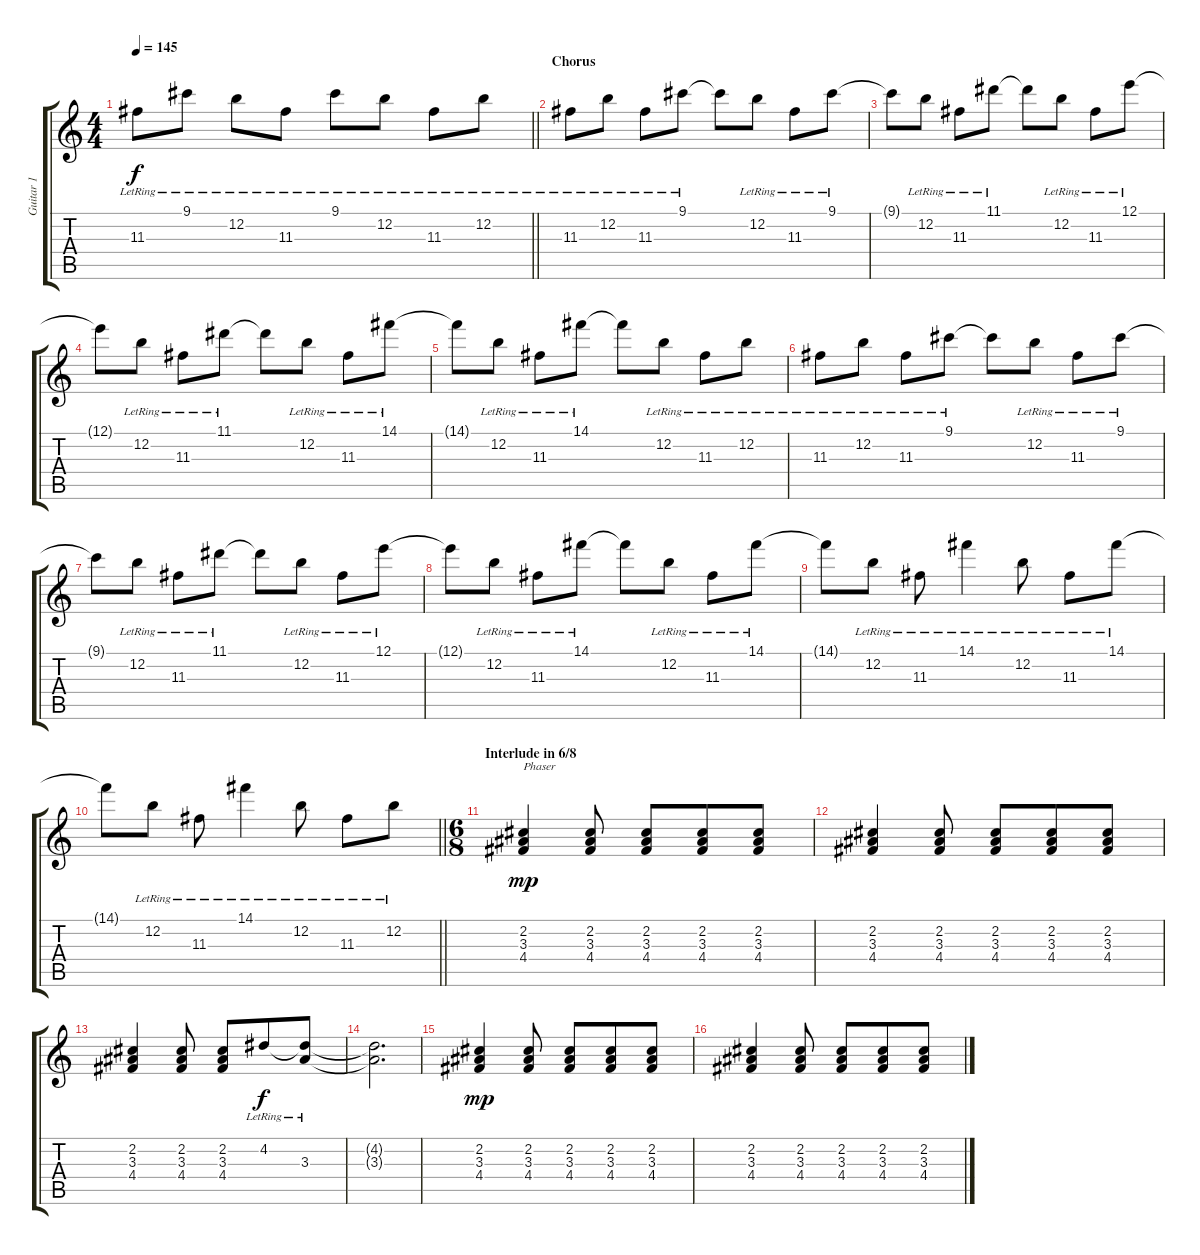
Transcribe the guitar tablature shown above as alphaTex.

\track ("Guitar 1" "Guitar 1") {instrument electricguitarjazz}
\staff {score tabs}
\tuning (E4 B3 G3 D3 A2 E2) {hide}
\ts (4 4)
\tempo 145
\clef g2
\barLineRight lightlight
\ks c
11.3{lr}.8{dy f} 9.1{lr}.8 12.2{lr}.8 11.3{lr}.8 9.1{lr}.8 12.2{lr}.8 11.3{lr}.8 12.2{lr}.8 |
\section ("" "Chorus")
11.3{lr}.8{volume 16 instrument electricguitarjazz} 12.2{lr}.8 11.3{lr}.8 9.1{lr}.8 9.1{t}.8 12.2{lr}.8 11.3{lr}.8 9.1{lr}.8 |
9.1{t}.8 12.2{lr}.8 11.3{lr}.8 11.1{lr}.8 11.1{t}.8 12.2{lr}.8 11.3{lr}.8 12.1{lr}.8 |
12.1{t}.8 12.2{lr}.8 11.3{lr}.8 11.1{lr}.8 11.1{t}.8 12.2{lr}.8 11.3{lr}.8 14.1{lr}.8 |
14.1{t}.8 12.2{lr}.8 11.3{lr}.8 14.1{lr}.8 14.1{t}.8 12.2{lr}.8 11.3{lr}.8 12.2{lr}.8 |
11.3{lr}.8 12.2{lr}.8 11.3{lr}.8 9.1{lr}.8 9.1{t}.8 12.2{lr}.8 11.3{lr}.8 9.1{lr}.8 |
9.1{t}.8 12.2{lr}.8 11.3{lr}.8 11.1{lr}.8 11.1{t}.8 12.2{lr}.8 11.3{lr}.8 12.1{lr}.8 |
12.1{t}.8 12.2{lr}.8 11.3{lr}.8 14.1{lr}.8 14.1{t}.8 12.2{lr}.8 11.3{lr}.8 14.1{lr}.8 |
14.1{t}.8 12.2{lr}.8 11.3{lr}.8 14.1{lr}.4 12.2{lr}.8 11.3{lr}.8 14.1{lr}.8 |
\barLineRight lightlight
14.1{t}.8 12.2{lr}.8 11.3{lr}.8 14.1{lr}.4 12.2{lr}.8 11.3{lr}.8 12.2{lr}.8 |
\ts (6 8)
\section ("" "Interlude in 6/8")
(2.2 3.3 4.4).4{txt "Phaser" dy mp instrument electricguitarjazz} (2.2 3.3 4.4).8 (2.2 3.3 4.4).8 (2.2 3.3 4.4).8 (2.2 3.3 4.4).8 |
(2.2 3.3 4.4).4 (2.2 3.3 4.4).8 (2.2 3.3 4.4).8 (2.2 3.3 4.4).8 (2.2 3.3 4.4).8 |
(2.2 3.3 4.4).4 (2.2 3.3 4.4).8 (2.2 3.3 4.4).8 4.2{lr}.8{dy f} (4.2{t} 3.3{lr}).8 |
(4.2{t} 3.3{t}).2{d} |
(2.2 3.3 4.4).4{dy mp} (2.2 3.3 4.4).8 (2.2 3.3 4.4).8 (2.2 3.3 4.4).8 (2.2 3.3 4.4).8 |
(2.2 3.3 4.4).4 (2.2 3.3 4.4).8 (2.2 3.3 4.4).8 (2.2 3.3 4.4).8 (2.2 3.3 4.4).8
